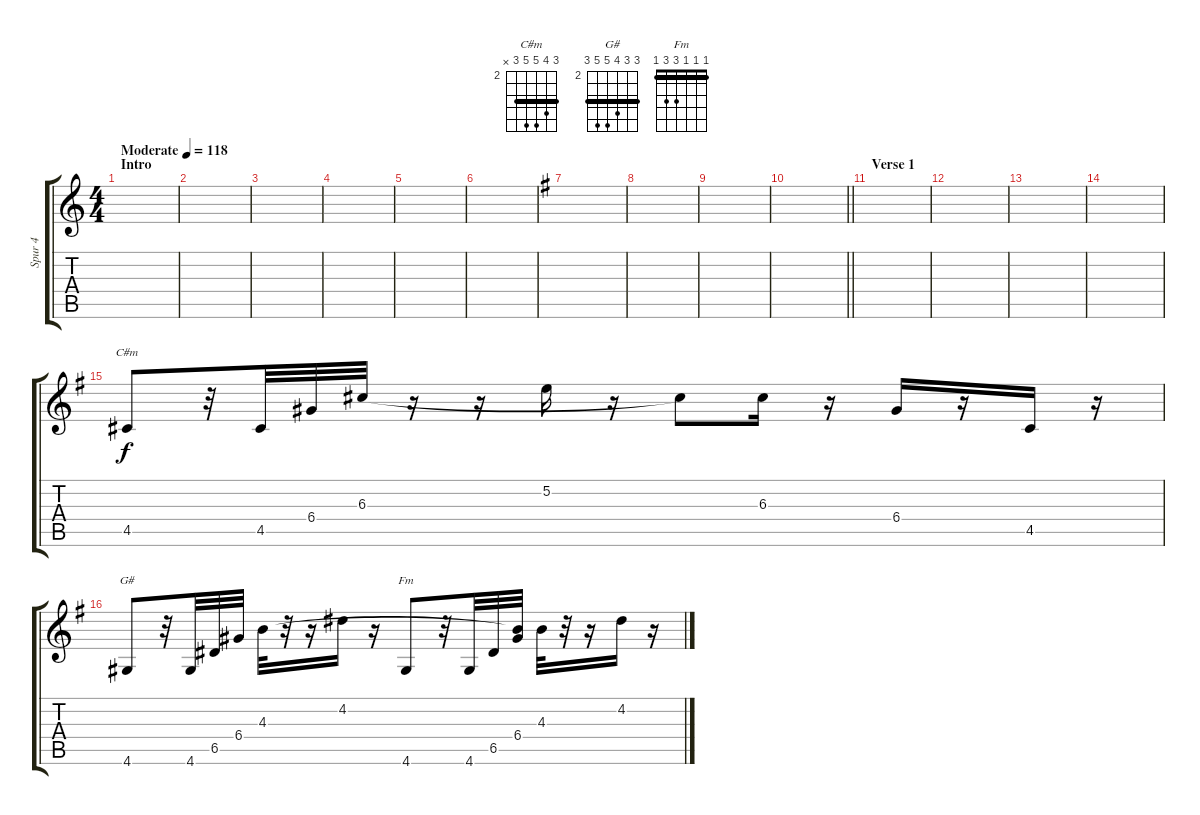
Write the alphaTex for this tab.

\track ("Spur 4" "Spur 4") {instrument electricguitarclean}
\staff {score tabs}
\tuning (E4 B3 G3 D3 A2 E2) {hide}
\chord ("C#m" 4 5 6 6 4 x) {firstfret 2 barre 4}
\chord ("G#" 4 4 5 6 6 4) {firstfret 2 barre 4}
\chord ("Fm" 1 1 1 3 3 1) {barre 1}
\ts (4 4)
\section ("" "Intro")
\tempo (118 "Moderate")
\clef g2
\ks c
|
|
|
|
|
|
\ks g
|
|
|
\barLineRight lightlight
|
\section ("" "Verse 1")
|
|
|
|
4.5.8{ch "C#m"} r.32 4.5.32 6.4.32 6.3.32 r.16 r.16 5.2.16 r.16 6.3{t}.8 6.3.16 r.16 6.4.16 r.16 4.5.16 r.16 |
4.6.8{ch "G#"} r.32 4.6.32 6.5.32 6.4.32 4.3.32 r.32 r.16 4.2.16 r.16 4.6.8{ch "Fm"} r.32 4.6.32 6.5.32 (4.3{t} 6.4).32 4.3.32 r.32 r.16 4.2.16 r.16
